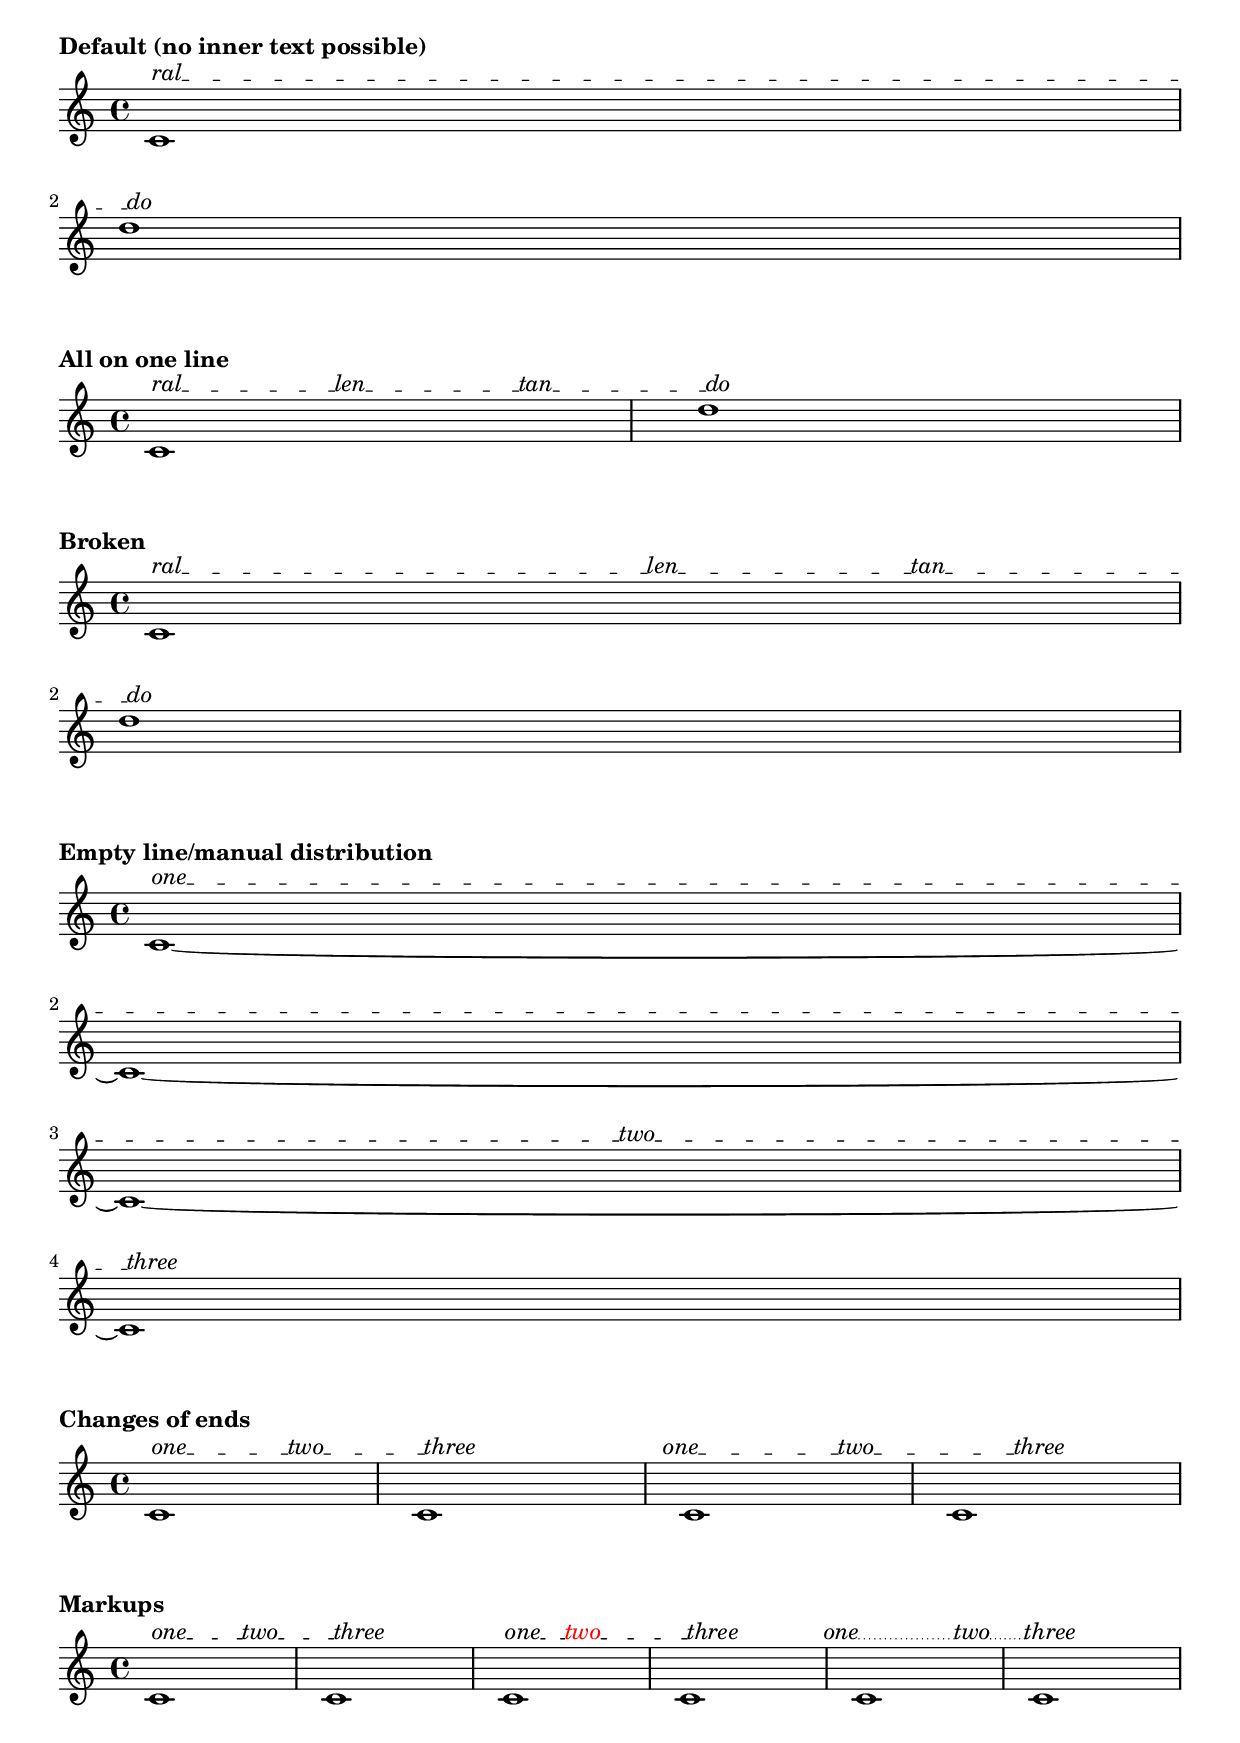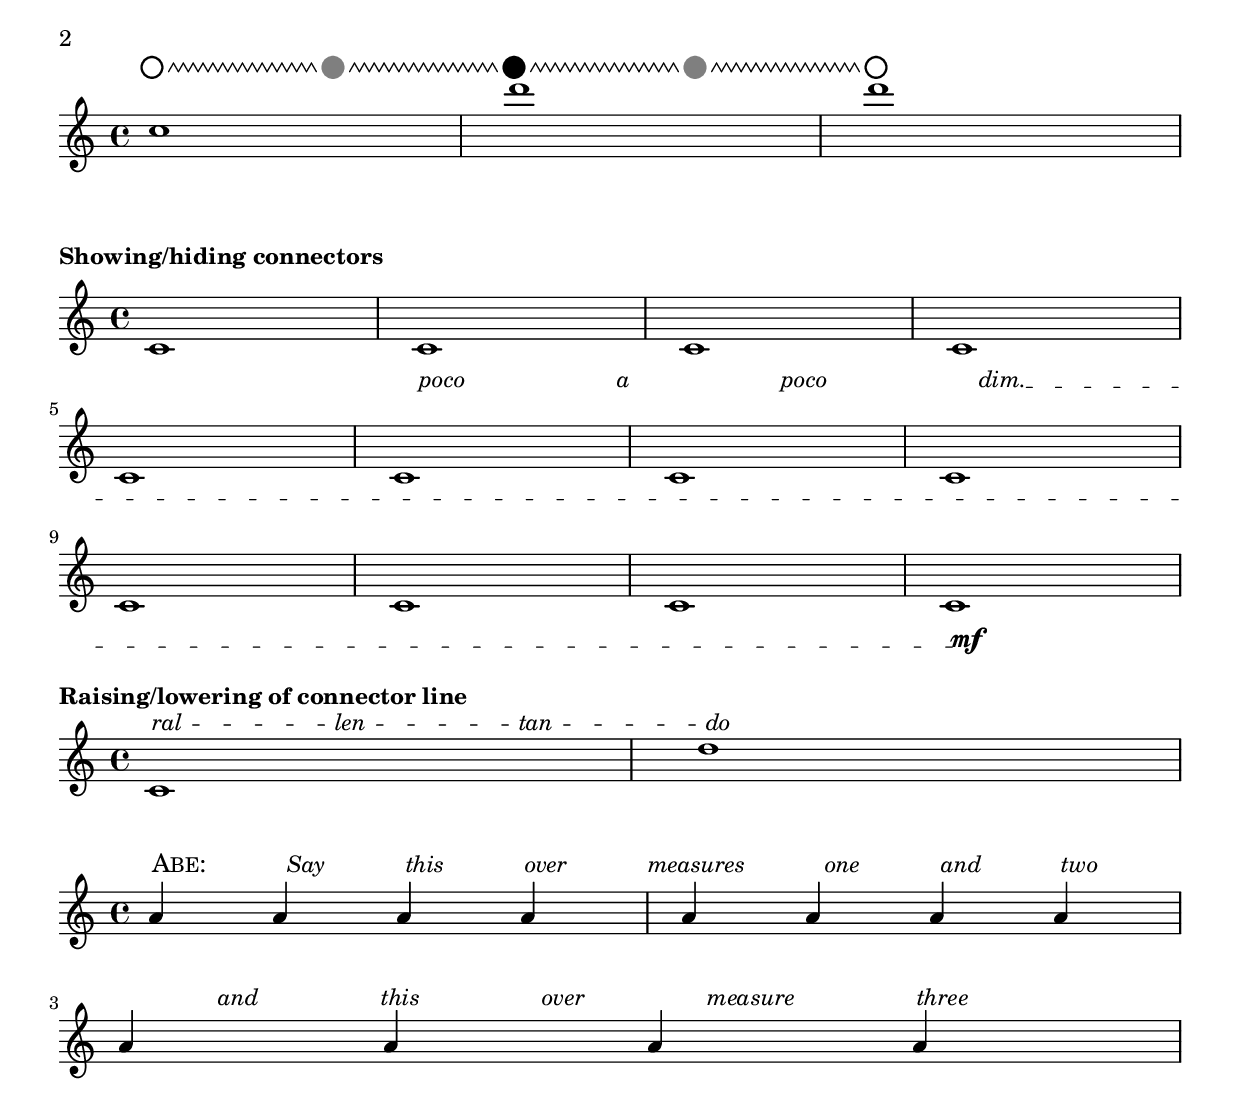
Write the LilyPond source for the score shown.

\version "2.19.27"

%%%%%%%%%%%%%%%%%%%%%%%%%%%% FUNCTIONS TO INCLUDE %%%%%%%%%%%%%%%%%%%%%%%%

%% CUSTOM GROB PROPERTIES

% Taken from http://www.mail-archive.com/lilypond-user%40gnu.org/msg97663.html
% (Paul Morris)

% function from "scm/define-grob-properties.scm" (modified)
#(define (cn-define-grob-property symbol type?)
   (set-object-property! symbol 'backend-type? type?)
   (set-object-property! symbol 'backend-doc "custom grob property")
   symbol)

% For internal use.
#(cn-define-grob-property 'text-spanner-stencils list?)

% user interface
#(cn-define-grob-property 'text-spanner-line-count number-list?)

% How much space between line and object to left and right?
% Default is '(0.0 . 0.0).
#(cn-define-grob-property 'line-X-offset number-pair?)

% Vertical shift of connector line, independenf of texts.
#(cn-define-grob-property 'line-Y-offset number?)

#(define (get-text-distribution text-list line-extents)
   ;; Given a list of texts and a list of line extents, attempt to
   ;; find a decent line distribution.  The goal is to put more texts
   ;; on longer lines, while ensuring that first and last lines are texted.
   ;; TODO: ideally, we should consider extents of text, rather than
   ;; simply their number.
   (let* ((line-count (length line-extents))
          (text-count (length text-list))
          (line-lengths
           (map (lambda (line) (interval-length line))
             line-extents))
          (total-line-len (apply + line-lengths))
          (exact-per-line
           (map (lambda (line-len)
                  (* text-count (/ line-len total-line-len)))
             line-lengths))
          ;; First and last lines can't be untexted.
          (adjusted
           (let loop ((epl exact-per-line) (idx 0) (result '()))
             (if (null? epl)
                 (reverse! result)
                 (if (and (or (= idx 0)
                              (= idx (1- line-count)))
                          (< (car epl) 1.0))
                     (loop (cdr epl) (1+ idx)
                       (cons 1.0 result))
                     (loop (cdr epl) (1+ idx)
                       (cons (car epl) result)))))))
     ;; The idea is to raise the "most roundable" line's count, then the
     ;; "next most roundable," and so forth, until we account for all texts.
     ;; Everything else is rounded down (except those lines which need to be
     ;; bumped up to get the minimum of one text), so we shouldn't exceed our
     ;; total number of texts.
     ;; TODO: Need a promote-demote-until-flush to be safe, unless this is
     ;; mathematically sound!
     (define (promote-until-flush result)
       (let* ((floored (map floor result))
              (total (apply + floored)))

         (if (>= total text-count)
             (begin
              ;(format #t "guess: ~a~%~%~%" result)
              floored)
             (let* ((decimal-amount
                     (map (lambda (x) (- x (floor x))) result))
                    (maximum (apply max decimal-amount))
                    (max-location
                     (list-index
                      (lambda (x) (= x maximum))
                      decimal-amount))
                    (item-to-bump (list-ref result max-location)))
               ;(format #t "guess: ~a~%" result)
               (list-set! result max-location (ceiling item-to-bump))
               (promote-until-flush result)))))

     (let ((result (map inexact->exact
                     (promote-until-flush adjusted))))
       (if (not (= (apply + result) text-count))
           ;; If this doesn't work, discard, triggering crude
           ;; distribution elsewhere.
           '()
           result))))

#(define (get-broken-connectors grob text-distribution connectors)
   "Modify @var{connectors} to reflect line breaks.  Return a list
of lists of booleans representing whether to draw a connecting line
between successive texts."
   ;; The variable 'connectors' holds a list of booleans representing whether
   ;; a line will be drawn between two successive texts.  This function
   ;; transforms the list of booleans into a list of lists of booleans
   ;; which reflects line breaks and the additional lines which must be drawn.
   ;;
   ;; Given an input of '(#t #t #f)
   ;;
   ;;    '((#t        #t            #f))
   ;; one_ _ _ _two_ _ _ _ _three        four  (one line)
   ;;
   ;;     '((#t       #t)
   ;; one_ _ _ _two_ _ _ _ _                   (two lines)
   ;;   (#t         #f))
   ;; _ _ _ _three     four
   ;;
   ;;     '((#t)
   ;; one_ _ _ _                               (four lines/blank)
   ;; (#t       #t)
   ;; _ _ _two_ _ _
   ;;      (#t)
   ;; _ _ _ _ _ _ _
   ;; (#t      #f))
   ;; _ _three    four
   (let ((text-distribution (vector->list text-distribution)))
     (if (pair? connectors)
         (let loop ((td text-distribution)
                    (joins connectors)
                    (result '()))
           (if (null? td)
               (reverse! result)
               (let inner ((texts (car td))
                           (bools joins)
                           (inner-result '()))
                 (cond
                  ((null? (cdr texts))
                   (loop (cdr td) bools
                     (cons (reverse! inner-result) result)))
                  ;; Ignore spacers since they don't represent a new line.
                  ((equal? "" (cadr texts))
                   (inner (cdr texts) bools inner-result))
                  ((equal? (cadr texts) #{ \markup \null #})
                   (inner (cdr texts) bools
                     (cons (car bools) inner-result)))
                  (else
                   (inner (cdr texts) (cdr bools)
                     (cons (car bools) inner-result)))))))

         connectors)))

#(define (get-line-arrangement grob-or-siblings extents texts)
   "Given a list of spanner extents and texts, return a vector of lists
of the texts to be used for each line."
   (let ((gs-len (length grob-or-siblings)))
     (if (= gs-len 1)
         ;; only one line...
         (make-vector 1 texts)
         (let* ((texts-len (length texts))
                (text-counts
                 (ly:grob-property
                  (car grob-or-siblings) 'text-spanner-line-count))
                (text-counts
                 (cond
                  ((pair? text-counts) text-counts) ; manual override
                  ((= 1 gs-len) '())
                  (else (get-text-distribution texts extents))))
                (text-counts
                 (if (and (pair? text-counts)
                          (not (= (apply + text-counts) texts-len)))
                     (begin
                      (ly:warning "Count doesn't match number of texts.")
                      '())
                     text-counts))
                (text-lines (make-vector gs-len 0))
                ;; If user hasn't specified a count elsewhere, or
                ;; 'get-text-distribution' failed, we have this method.
                ;; Populate vector in a simple way: with two lines,
                ;; give one text to the first line, one to the second,
                ;; a second for the first, and second for the second--
                ;; and so forth, until all texts have been exhausted.  So
                ;; for 3 lines and 7 texts we would get this arrangement:
                ;; 3, 2, 2.
                (text-counts
                 (cond
                  ((null? text-counts)
                   (let loop ((txts texts) (idx 0))
                     (cond
                      ((null? txts) text-lines)
                      ;; We need to ensure that the last line has text.
                      ;; This may require skipping lines.
                      ((and (null? (cdr txts))
                            (< idx (1- gs-len))
                            (= 0 (vector-ref text-lines (1- gs-len))))
                       (vector-set! text-lines (1- gs-len) 1)
                       text-lines)
                      (else
                       (vector-set! text-lines idx
                         (1+ (vector-ref text-lines idx)))
                       (loop (cdr txts)
                         (if (= idx (1- gs-len)) 0 (1+ idx)))))))
                  (else (set! text-lines (list->vector text-counts)))))
                ;; read texts into vector
                (texts-by-line
                 (let loop ((idx 0) (texts texts))
                   (if (= idx gs-len)
                       text-lines
                       (let ((num (vector-ref text-lines idx)))
                         (vector-set! text-lines idx
                           (list-head texts num))
                         (loop (1+ idx)
                           (list-tail texts num)))))))

           text-lines))))

#(define (add-markers text-lines)
   ;; Markers are added to the broken edges of spanners to serve as anchors
   ;; for connector lines beginning and ending systems.
   ;; Add null-markup at the beginning of lines 2...n.
   ;; Add null-markup at the end of lines 1...(n-1).
   ;; Note: this modifies the vector 'text-lines'.
   (let loop ((idx 0))
     (if (= idx (vector-length text-lines))
         text-lines
         (begin
          (if (> idx 0)
              (vector-set! text-lines idx
                (cons #{ \markup \null #}
                  (vector-ref text-lines idx))))
          (if (< idx (1- (vector-length text-lines)))
              (vector-set! text-lines idx
                (append (vector-ref text-lines idx)
                  (list #{ \markup \null #}))))
          (loop (1+ idx))))))

%% Adapted from 'justify-line-helper' in scm/define-markup-commands.scm.
#(define (markup-list->stencils-and-extents-for-line grob texts extent)
   "Given a list of markups @var{texts}, return a list of stencils and extents
spread along an extent @var{extent}, such that the intervening spaces are
equal."
   (let* ((orig-stencils
           (map (lambda (a) (grob-interpret-markup grob a)) texts))
          (line-contents
           (map (lambda (stc)
                  (if (ly:stencil-empty? stc X)
                      (ly:make-stencil (ly:stencil-expr stc)
                        '(0 . 0) (ly:stencil-extent stc Y))
                      stc))
             orig-stencils))
          (line-width (interval-length extent))
          (text-extents
           (map (lambda (stc) (ly:stencil-extent stc X))
             line-contents))
          (text-lengths
           (map (lambda (te) (interval-length te)) text-extents))
          (total-text-length
           (apply + (map (lambda (te) (interval-length te))
                      text-extents)))
          (total-fill-space (- line-width total-text-length))
          (word-count (length line-contents))
          (padding (/ (- line-width total-text-length) (1- word-count)))
          ;; How much shift is necessary to align left edge of first
          ;; stencil with extent?  Apply this shift to all stencils.
          (text-extents
           (map (lambda (stc)
                  (coord-translate
                   stc
                   (- (car extent) (caar text-extents))))
             text-extents))
          ;; Make a list of stencils and their extents, such that they
          ;; are spread across the line with equal space ('padding') in
          ;; between.
          (stencils-shifted-extents-list
           (let loop ((contents line-contents) (exts text-extents)
                       (lengths text-lengths)
                       (shift 0.0) (result '()))
             (if (null? contents)
                 (reverse! result)
                 (loop
                  (cdr contents) (cdr exts) (cdr lengths)
                  (+ shift (car lengths) padding)
                  (cons
                   (cons
                    (car contents)
                    (coord-translate (car exts) shift))
                   result)))))
          ;; Remove non-marker spacers from list of extents.  This is done
          ;; so that a single line is drawn to cover the total gap rather
          ;; than several. (A single line is needed since successive dashed
          ;; lines will not connect properly.)
          (stencils-extents-list-no-spacers
           (let loop ((orig stencils-shifted-extents-list) (idx 0) (result '()))
             (cond
              ((= idx (length stencils-shifted-extents-list))
               (reverse! result))
              ;; Ignore first and last stencils, which--if point stencil--
              ;; will be markers.
              ((or (= idx 0)
                   (= idx (1- (length stencils-shifted-extents-list))))
               (loop (cdr orig) (1+ idx)
                 (cons (car orig) result)))
              ;; Remove spacers.  Better way to identify them than comparing
              ;; left and right extents?
              ((= (cadar orig) (cddar orig))
               (loop (cdr orig) (1+ idx) result))
              ;; Keep any visible stencil.
              (else (loop (cdr orig) (1+ idx)
                      (cons (car orig) result)))))))

     stencils-extents-list-no-spacers))

#(define (check-for-overlaps stil-extent-list)
   (let* ((collision
           (lambda (line)
             (let loop ((exts (map cdr line)) (result '()))
               (if (null? (cdr exts))
                   (reverse! result)
                   (loop (cdr exts)
                     (cons
                      (not (interval-empty?
                            (interval-intersection
                             (car exts) (cadr exts))))
                      result))))))
          ;; ==> list of lists of booleans comparing first element to second,
          ;; second to third, etc., for each line.  #f = no collision
          (all-successive-collisions
           (map (lambda (line) (collision line))
             stil-extent-list)))

     ;; For now, just print a warning and return #t if any collision anywhere.
     ;; Returned boolean is not used elsewhere, but keep it in case.
     (let loop ((lines all-successive-collisions) (idx 0) (collisions? #f))
       (cond
        ((null? lines) collisions?)
        ((any (lambda (p) (eq? p #t)) (car lines))
         (ly:warning
          "overlap(s) found on line ~a; redistribute manually"
          (1+ idx))
         (loop (cdr lines) (1+ idx) #t))
        (else
         (loop (cdr lines) (1+ idx) collisions?))))))


#(define (make-distributed-line-stencil grob stil-stil-extent-list connectors)
   "Take a list of stencils and arbitrary extents and return a combined
stencil conforming to the given extents.  Lines are drawn/not drawn between
stencils if specified by @code{#t} or @code{#f} in @var{connectors}."
   (let* (;; First create a stencil consisting of text items.
           (line-contents
            (map (lambda (elem)
                   (ly:stencil-translate-axis
                    (car elem)
                    (- (cadr elem) (car (ly:stencil-extent (car elem) X)))
                    X))
              stil-stil-extent-list))
           (line-contents (apply ly:stencil-add line-contents))
           ;; Now make the connectors.
           ;; To handle overrides of line starts and ends, we modify
           ;; the extents from 'stil-stil-extent-list.
           (extents (map cdr stil-stil-extent-list))
           (padding (ly:grob-property grob 'line-X-offset (cons 0.0 0.0)))
           (padding-L (car padding))
           (padding-R (cdr padding))
           ;; Offsets to line endpoints depend on what the line connects.
           (padded-extents-list
            (let loop ((orig extents) (idx 0) (result '()))
              (cond
               ((= idx (length extents))
                (reverse! result))
               ;; Don't widen line markers.  Recognition is based on extent,
               ;; which is not ideal.
               ((= (caar orig) (cdar orig))
                (loop (cdr orig) (1+ idx)
                  (cons (car orig) result)))
               ;; A connector drawn to an object beginning a line will only
               ;; be padded on the right.
               ((= idx 0)
                (loop (cdr orig) (1+ idx)
                  (cons
                   (coord-translate
                    (car orig) (cons 0 padding-R))
                   result)))
               ;; A connector drawn from the last object on a line will only
               ;; be padded on the left.
               ((= idx (1- (length extents)))
                (loop (cdr orig) (1+ idx)
                  (cons
                   (coord-translate
                    (car orig) (cons (- padding-L) 0.0))
                   result)))
               ;; Lines joining objects on both sides are padded at both ends.
               (else
                (loop (cdr orig) (1+ idx)
                  (cons
                   (coord-translate
                    (car orig)
                    (cons (- padding-L)
                      padding-R))
                   result))))))
           ;; Read connector extents from modified list of extents.
           ;; ((1-L . 1-R) (2-L . 2-R) (3-L . 3-R)) ;; padded extents of texts
           ;; ==> ((1-R . 2-L) (2-R . 3-L)) ;; extents of connector lines
           (spaces
            (if (> (length padded-extents-list) 1)
                (let loop ((orig padded-extents-list)
                           (result '()))
                  (if (null? (cdr orig))
                      (reverse! result)
                      (loop
                       (cdr orig)
                       (cons
                        (cons
                         (cdr (first orig))
                         (car (second orig)))
                        result))))
                '()))
           ;; By default, lines are drawn between all texts
           (join-all (or (null? connectors)
                         (eq? #t connectors)))
           (offset-Y (ly:grob-property grob 'line-Y-offset 0.0))
           ;; Make connectors stencils.  As they are built, add
           ;; them to stencil made from texts.
           (line-contents
            (let loop ((sps spaces)
                       (joins connectors)
                       (result line-contents))
              (if (null? sps)
                  result
                  (loop
                   (cdr sps)
                   (or join-all
                       (and (pair? joins) (cdr joins)))
                   (if (and
                        ;; space too short for line
                        (not (interval-empty? (car sps)))
                        (or join-all
                            (and (pair? joins) (car joins))))
                       (ly:stencil-add
                        result
                        ;(make-line-stencil 0.1
                        ;; For versions < 2.19.27, replace line below with
                        ;; commented line.  No dashed lines!
                        (ly:line-interface::line grob
                          (caar sps) offset-Y
                          (cdar sps) offset-Y))
                       result))))))

     line-contents))

#(define (make-stencils grob-or-siblings stil-extent-list connectors)
   ;; entry point for stencil construction
   ;; connectors is a list of lists, for example:
   ;; '((#t #t)) or '((#t #t) (#t #f))
   (let loop ((gs grob-or-siblings)
              (sel stil-extent-list)
              (cs connectors)
              (result '()))
     (if (null? gs)
         (reverse! result)
         (loop (cdr gs) (cdr sel) (cdr cs)
           (cons
            (make-distributed-line-stencil
             (car gs) (car sel) (car cs))
            result)))))

extractLyricEventInfo =
#(define-scheme-function (lst) (ly:music?)
   "Given a music expression @var{lst}, return a list of pairs.  The
@code{car} of each pair is the text of any @code{LyricEvent}, and the
@code{cdr} is a boolean representing presence or absence of a hyphen
associated with that @code{LyricEvent}."
   ;; TODO: include duration info, skips?
   (map (lambda (elt)
          (let* ((text (ly:music-property elt 'text))
                 (hyphen (extract-named-music elt 'HyphenEvent))
                 (hyphen? (pair? hyphen)))
            (cons text hyphen?)))
     (extract-named-music lst 'LyricEvent)))

%% Based on addTextSpannerText, by Thomas Morley.  See
%% http://www.mail-archive.com/lilypond-user%40gnu.org/msg81685.html
addTextSpannerText =
#(define-music-function (arg) (ly:music?)
   (let* ((texts-and-connectors (extractLyricEventInfo arg))
          (texts (map car texts-and-connectors)))
     (if (< (length texts) 2)
         (begin
          (ly:warning "At least two texts required for `addTextSpannerText'.")
          (make-music 'Music))

         #{
           % The following overrides of 'bound-details are needed to give the
           % correct length to the default spanner we replace.
           \once \override TextSpanner.bound-details.left.text = #(car texts)
           \once \override TextSpanner.bound-details.left-broken.text = ##f
           \once \override TextSpanner.bound-details.right.text = #(last texts)
           \once \override TextSpanner.bound-details.right-broken.text = ##f

           \once \override TextSpanner.stencil =
           #(lambda (grob)
              (let* (;; have we been split?
                      (orig (ly:grob-original grob))
                      ;; if yes, get the split pieces (our siblings)
                      (siblings (if (ly:grob? orig)
                                    (ly:spanner-broken-into orig)
                                    '()))
                      (grob-or-siblings
                       (if (null? siblings)
                           (list grob)
                           siblings))
                      (stils (ly:grob-property grob 'text-spanner-stencils)))
                ;; If stencils haven't been calculated, calculate them.  Once
                ;; we have results prompted by one sibling, no need to go
                ;; through elaborate calculation (stencils, collisions, ideal
                ;; line contents...) for remaining pieces.
                (if (null? stils)
                    (let* ((line-stils
                            (map (lambda (gs) (ly:line-spanner::print gs))
                              grob-or-siblings))
                           (line-extents
                            (map (lambda (s) (ly:stencil-extent s X))
                              line-stils)))

                      (define (get-stil-extent-list text-distrib)
                        (let loop ((gs grob-or-siblings)
                                   (exts line-extents)
                                   (idx 0)
                                   (result '()))
                          (if (null? gs)
                              (reverse! result)
                              (loop (cdr gs) (cdr exts) (1+ idx)
                                (cons
                                 (markup-list->stencils-and-extents-for-line
                                  (car gs)
                                  (vector-ref text-distrib idx)
                                  (car exts))
                                 result)))))

                      (let*
                       (;; vector which gives the text for unbroken spanner
                         ;; or for siblings.  This is a preliminary
                         ;; arrangement, to be tweaked below.
                         (text-distribution
                          (get-line-arrangement grob-or-siblings line-extents texts))
                         (text-distribution (add-markers text-distribution))
                         (connectors (map cdr texts-and-connectors))
                         (connectors
                          (get-broken-connectors grob text-distribution connectors))
                         (all-stils-and-extents
                          (get-stil-extent-list text-distribution))
                         ;; warning printed
                         (overlaps (check-for-overlaps all-stils-and-extents))
                         ;; convert stencil/extent list into finished stencil
                         (line-stils
                          (make-stencils
                           grob-or-siblings all-stils-and-extents connectors)))

                       (for-each
                        (lambda (gs)
                          (set!
                           (ly:grob-property gs 'text-spanner-stencils)
                           line-stils))
                        grob-or-siblings)

                       (set! stils line-stils))))

                ;; Return our stencil
                (list-ref
                 stils
                 (list-index (lambda (x) (eq? x grob)) grob-or-siblings))))
         #})))

%%%%%%%%%%%%%%%%%%%%%%%%%%% END FUNCTIONS TO INCLUDE %%%%%%%%%%%%%%%%%%%%%%%


%%%%%%%%%%%%%%%%%%%%%%%%%%%%%%%% EXAMPLES %%%%%%%%%%%%%%%%%%%%%%%%%%%%%%%%%%

\markup \bold "Default (no inner text possible)"
%%{
\relative c'' {
  %\override TextSpanner.thickness = 5
  \override TextSpanner.bound-details.left.text = "ral"
  \override TextSpanner.bound-details.left-broken.text = ##f
  \override TextSpanner.bound-details.right.text = "do"
  \override TextSpanner.bound-details.right-broken.text = ##f
  c,1\startTextSpan
  \break
  d'1\stopTextSpan
}
\markup \bold "All on one line"

\relative c' {
  \addTextSpannerText \lyricmode { ral -- len -- tan -- do }
  c1\startTextSpan
  d'1\stopTextSpan
}
%}

\markup \bold "Broken"

\relative c' {
  %% to show collision detection
  %\override TextSpanner.text-spanner-line-count = #'(2 2)
  \addTextSpannerText \lyricmode { ral -- "" -- len -- tan -- do }
  c1\startTextSpan
  \break
  d'1\stopTextSpan
}
%%{
\markup \bold "Empty line/manual distribution"

\relative c' {
  \override TextSpanner.text-spanner-line-count = #'(1 0 1 1)
  \addTextSpannerText \lyricmode { one -- two -- three }
  c1~\startTextSpan
  \break
  c1~
  \break
  c1~
  \break
  c1\stopTextSpan
}

\markup \bold "Changes of ends"

\relative c' {
  \addTextSpannerText \lyricmode { one -- two -- three }
  c1\startTextSpan
  c1\stopTextSpan
  \once \override TextSpanner.bound-details.left.padding = #-2
  \once \override TextSpanner.bound-details.right.padding = #-5
  \addTextSpannerText \lyricmode { one -- two -- three }
  c1\startTextSpan
  c1\stopTextSpan
}

\markup \bold "Markups"

\relative c' {
  \addTextSpannerText \lyricmode {
    \markup one -- \markup two -- \markup three
  }
  c1\startTextSpan
  c1\stopTextSpan
  \addTextSpannerText \lyricmode {
    \markup one --
    \markup \with-color #red \translate #'(-3 . 0) two --
    \markup three
  }
  c1\startTextSpan
  c1\stopTextSpan
  \override TextSpanner.style = #'dotted-line
  \override TextSpanner.dash-period = #0.5
  \addTextSpannerText \lyricmode {
    \markup \right-align one --
    two --
    \markup \center-align three --
  }
  c1\startTextSpan
  c1\stopTextSpan
}

\relative c'' {
  \override TextSpanner.style = #'zigzag
  \override TextSpanner.line-X-offset = #'(0.5 . 0.5)
  \addTextSpannerText \lyricmode
  {
    \markup \draw-circle #1 #0.2 ##f --
    \markup \with-color #grey \draw-circle #1 #0.2 ##t --
    \markup \draw-circle #1 #0.2 ##t --
    \markup \with-color #grey \draw-circle #1 #0.2 ##t --
    \markup \draw-circle #1 #0.2 ##f --
  }
  c1\startTextSpan
  %\break
  d'1 d\stopTextSpan
}

\markup \bold "Showing/hiding connectors"

\relative c' {
  c1
  \override TextSpanner.padding = 3

  \override TextSpanner.text-spanner-line-count = #'(4 0 1)
  \textSpannerDown
  \addTextSpannerText \lyricmode {
    poco a poco dim. -- \markup \dynamic mf
  }
  c1\startTextSpan
  c1 c1
  \break
  c1 c1 c1 c1
  \break
  c1 c1 c1
  c1\stopTextSpan
}

\markup \bold "Raising/lowering of connector line"

\relative c' {
  \override TextSpanner.line-X-offset = #'(1 . 1)
  \override TextSpanner.line-Y-offset = 0.5
  \addTextSpannerText \lyricmode { ral -- len -- tan -- do }
  c1\startTextSpan
  d'1\stopTextSpan
}


%%%%%%%%%%%%%%%%%%%%%%%%%%%%%%%%%%%%%%%%%%%%%%%
% See http://www.lilypond.org/doc/v2.19/Documentation/notation/opera-and-stage-musicals#dialogue-over-music
music = \relative {
  \override TextSpanner.text-spanner-line-count = #'(8 5)
  \addTextSpannerText \lyricmode {
    \markup \fontsize #1 \upright \smallCaps Abe:
    Say this over measures one and two
    and this over measure three
  }
  a'4\startTextSpan a a a
  a4 a a a
  \break
  a4 a a a\stopTextSpan
}

\new Staff {
  \music
}
%}
\layout {
  indent = 0
  ragged-right = ##f
}
